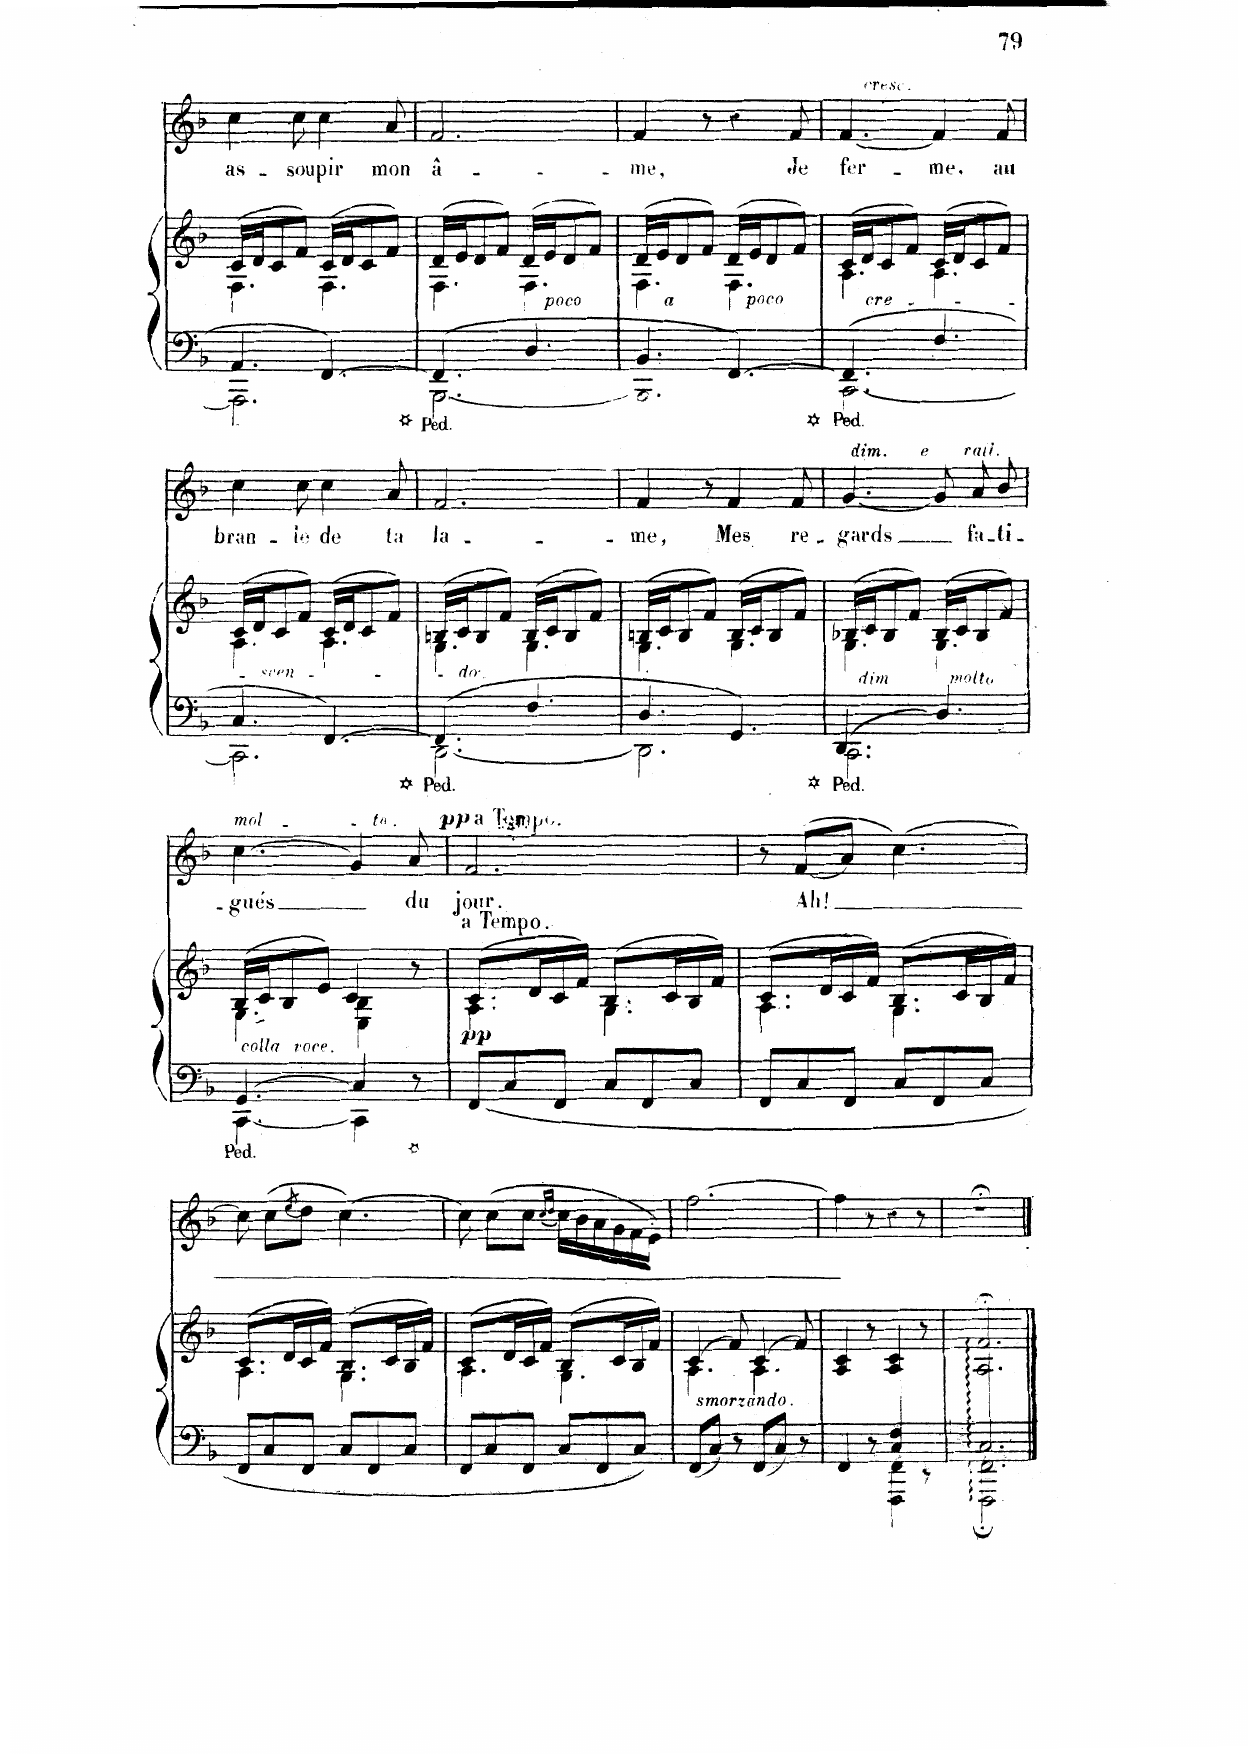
**kern	**kern	**dynam	**kern	**text	**dynam
*part2	*part2	*part2	*part1	*part1	*part1
*staff3	*staff2	*staff2/3	*staff1	*staff1	*staff1
*I"Piano	*	*	*I"Chant Voice	*	*
*I'Pno	*	*	*	*	*
*clefF4	*clefG2	*	*clefG2	*	*
*k[b-]	*k[b-]	*	*k[b-]	*	*
*M6/8	*M6/8	*	*M6/8	*	*
=54	=54	=54	=54	=54	=54
*^	*^	*	*	*	*
4.AA/	2.AAA\]	(16c/LL	4.F\	.	4cc\	as-	.
.	.	16d/J	.	.	.	.	.
.	.	8c/	.	.	.	.	.
.	.	8f/J)	.	.	8cc\	-sou-	.
[4.FF/	.	(16c/LL	4.F\	.	4cc\	-pir	.
.	.	16d/J	.	.	.	.	.
.	.	8c/	.	.	.	.	.
.	.	8f/J)	.	.	8a/	mon	.
=55	=55	=55	=55	=55	=55	=55	=55
4.FF/]	[2.BBB-\	(16d/LL	4.F\	.	2.f/	â-	.
.	.	16e/J	.	.	.	.	.
.	.	8d/	.	.	.	.	.
.	.	8f/J)	.	.	.	.	.
!	!	!LO:TX:b:i:t=poco a poco crescendo	!	!	!	!	!
4.D/	.	(16d/LL	4.F\	.	.	.	.
.	.	16e/J	.	.	.	.	.
.	.	8d/	.	.	.	.	.
.	.	8f/J)	.	.	.	.	.
=56	=56	=56	=56	=56	=56	=56	=56
4.BB-/	2.BBB-\]	(16d/LL	4.F\	.	4f/	-me,	.
.	.	16e/J	.	.	.	.	.
.	.	8d/	.	.	.	.	.
.	.	8f/J)	.	.	8r	.	.
[4.FF/	.	(16d/LL	4.F\	.	4r	.	.
.	.	16e/J	.	.	.	.	.
.	.	8d/	.	.	.	.	.
.	.	8f/J)	.	.	8f/	Je	.
=57	=57	=57	=57	=57	=57	=57	=57
!	!	!	!	!	!LO:TX:a:i:t=cresc.	!	!
4.FF/]	[2.CC\	(16c/LL	4.A\	.	[4.f/	fer-	.
.	.	16d/J	.	.	.	.	.
.	.	8c/	.	.	.	.	.
.	.	8f/J)	.	.	.	.	.
4.F/	.	(16c/LL	4.A\	.	4f/]	-me,	.
.	.	16d/J	.	.	.	.	.
.	.	8c/	.	.	.	.	.
.	.	8f/J)	.	.	8f/	au	.
=58	=58	=58	=58	=58	=58	=58	=58
4.C/	2.CC\]	(16c/LL	4.A\	.	4cc\	bran-	.
.	.	16d/J	.	.	.	.	.
.	.	8c/	.	.	.	.	.
.	.	8f/J)	.	.	8cc\	-le	.
[4.FF/	.	(16c/LL	4.A\	.	4cc\	de	.
.	.	16d/J	.	.	.	.	.
.	.	8c/	.	.	.	.	.
.	.	8f/J)	.	.	8a/	ta	.
=59	=59	=59	=59	=59	=59	=59	=59
4.FF/]	[2.DD\	(16Bn/LL	4.G\	.	2.f/	la-	.
.	.	16c/J	.	.	.	.	.
.	.	8B/	.	.	.	.	.
.	.	8f/J)	.	.	.	.	.
4.F/	.	(16B/LL	4.G\	.	.	.	.
.	.	16c/J	.	.	.	.	.
.	.	8B/	.	.	.	.	.
.	.	8f/J)	.	.	.	.	.
=60	=60	=60	=60	=60	=60	=60	=60
4.D/	2.DD\]	(16Bn/LL	4.G\	.	4f/	-me,	.
.	.	16c/J	.	.	.	.	.
.	.	8B/	.	.	.	.	.
.	.	8f/J)	.	.	8r	.	.
4.GG/	.	(16B/LL	4.G\	.	4f/	Mes	.
.	.	16c/J	.	.	.	.	.
.	.	8B/	.	.	.	.	.
.	.	8f/J)	.	.	8f/	re-	.
=61	=61	=61	=61	=61	=61	=61	=61
!	!	!	!	!	!LO:TX:a:i:t=dim. e rall. molto	!	!
!	!	!LO:TX:b:i:t=dim. molto	!	!	!	!	!
4.DD/	2.CC\	(16B-X/LL	4.G\	.	[4.g/	-gards	.
.	.	16c/J	.	.	.	.	.
.	.	8B-/	.	.	.	.	.
.	.	8f/J)	.	.	.	.	.
4.D/	.	(16B-/LL	4.G\	.	8g/]	.	.
.	.	16c/J	.	.	.	.	.
.	.	8B-/	.	.	8a/	fa-	.
.	.	8f/J)	.	.	8b-/	-ti-	.
=62	=62	=62	=62	=62	=62	=62	=62
4.GG/	[4.CC\	(16B-/LL	4.G\	.	(4.cc\	-- guès	.
.	.	16c/J	.	.	.	.	.
.	.	8B-/	.	.	.	.	.
.	.	8e/J)	.	.	.	.	.
4C/	4CC\]	4c/	4E\ 4B-\	.	4g/)	.	.
8r	8ryy	8r	8ryy	.	8a/	de	.
=63	=63	=63	=63	=63	=63	=63	=63
!	!	!	!	!	!LO:TX:a:B:t=a Tempo	!	!
!	!	!LO:TX:a:B:t=a Tempo	!	!	!	!	!
!	!	!	!	!LO:DY:b	!	!	!LO:DY:a
*v	*v	*	*	*	*	*	*
8FF/L	(8.c/L	4.A\	pp	2.f/	jour.	pp
8C/	.	.	.	.	.	.
.	16d/L	.	.	.	.	.
8FF/J	16c/	.	.	.	.	.
.	16f/JJ)	.	.	.	.	.
8C/L	(8.B-/L	4.G\	.	.	.	.
8FF/	.	.	.	.	.	.
.	16c/L	.	.	.	.	.
8C/J	16B-/	.	.	.	.	.
.	16f/JJ)	.	.	.	.	.
=64	=64	=64	=64	=64	=64	=64
8FF/L	(8.c/L	4.A\	.	8r	.	.
8C/	.	.	.	((8f/L	Ah!	.
.	16d/L	.	.	.	.	.
8FF/J	16c/	.	.	8a/J)	.	.
.	16f/JJ)	.	.	.	.	.
8C/L	(8.B-/L	4.G\	.	[4.cc\)	.	.
8FF/	.	.	.	.	.	.
.	16c/L	.	.	.	.	.
8C/J	16B-/	.	.	.	.	.
.	16f/JJ)	.	.	.	.	.
=65	=65	=65	=65	=65	=65	=65
8FF/L	(8.c/L	4.A\	.	8cc\]	.	.
8C/	.	.	.	(8cc\L	.	.
.	16d/L	.	.	.	.	.
.	.	.	.	(8qee/	.	.
8FF/J	16c/	.	.	8dd\J)	.	.
.	16f/JJ)	.	.	.	.	.
8C/L	(8.B-/L	4.G\	.	[4.cc\)	.	.
8FF/	.	.	.	.	.	.
.	16c/L	.	.	.	.	.
8C/J	16B-/	.	.	.	.	.
.	16f/JJ)	.	.	.	.	.
=66	=66	=66	=66	=66	=66	=66
8FF/L	(8.c/L	4.A\	.	8cc\]	.	.
8C/	.	.	.	(8cc\L	.	.
.	16d/L	.	.	.	.	.
8FF/J	16c/	.	.	8cc\J	.	.
.	16f/JJ)	.	.	.	.	.
.	.	.	.	(16qcc/LL	.	.
.	.	.	.	16qdd/JJ	.	.
8C/L	(8.B-/L	4.G\	.	16cc\LL)	.	.
.	.	.	.	16b-\	.	.
8FF/	.	.	.	16a\	.	.
.	16c/L	.	.	16g\	.	.
8C/J	16B-/	.	.	16f\	.	.
.	16f/JJ)	.	.	16e\JJ)	.	.
=67	=67	=67	=67	=67	=67	=67
!	!LO:TX:b:i:t=smorzando	!	!	!	!	!
8FF/L	(4c/	4.A\	.	[2.ff\	.	.
8C/J	.	.	.	.	.	.
8r	8f/)	.	.	.	.	.
8FF/L	(4c/	4.A\	.	.	.	.
8C/J	.	.	.	.	.	.
8r	8f/)	.	.	.	.	.
*	*v	*v	*	*	*	*
=68	=68	=68	=68	=68	=68
*^	*	*	*	*	*
4FF/	4ryy	4A/ 4c/	.	4ff\]	.	.
8r	8ryy	8r	.	8r	.	.
4C/ 4F/	4FFF\ 4FF\	4A/ 4c/	.	4r	.	.
8r	8ryy	8r	.	8r	.	.
=69	=69	=69	=69	=69	=69	=69
2.C::/	2.FFF\ 2.FF\	2.A/::;< 2.f/::;<	.	2.r;<	.	.
*v	*v	*	*	*	*	*
==	==	==	==	==	==
*-	*-	*-	*-	*-	*-
